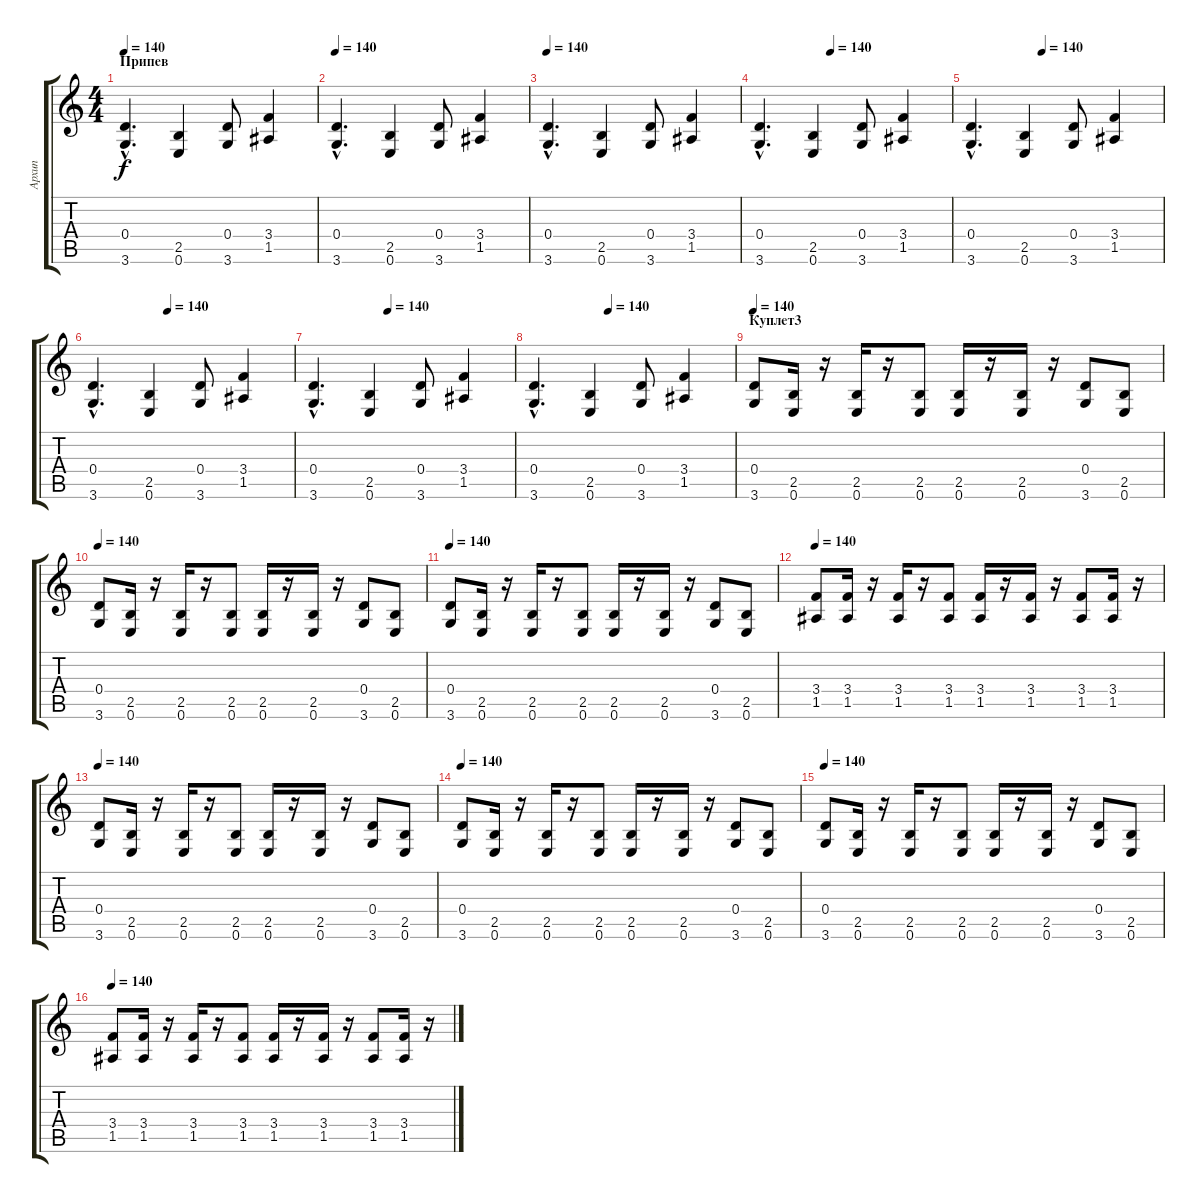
\track ("Архип" "Архип") {instrument distortionguitar}
\staff {score tabs}
\tuning (E4 B3 G3 D3 A2 E2) {hide}
\ts (4 4)
\section ("" "Припев")
\tempo 140
\clef g2
\ks c
(0.4{hac} 3.6{hac}).4{d dy f} (2.5 0.6).4 (0.4 3.6).8 (3.4 1.5).4 |
\tempo 140
(0.4{hac} 3.6{hac}).4{d} (2.5 0.6).4 (0.4 3.6).8 (3.4 1.5).4 |
\tempo 140
(0.4{hac} 3.6{hac}).4{d} (2.5 0.6).4 (0.4 3.6).8 (3.4 1.5).4 |
\tempo (140 0.375)
(0.4{hac} 3.6{hac}).4{d} (2.5 0.6).4 (0.4 3.6).8 (3.4 1.5).4 |
\tempo (140 0.375)
(0.4{hac} 3.6{hac}).4{d} (2.5 0.6).4 (0.4 3.6).8 (3.4 1.5).4 |
\tempo (140 0.375)
(0.4{hac} 3.6{hac}).4{d} (2.5 0.6).4 (0.4 3.6).8 (3.4 1.5).4 |
\tempo (140 0.375)
(0.4{hac} 3.6{hac}).4{d} (2.5 0.6).4 (0.4 3.6).8 (3.4 1.5).4 |
\tempo (140 0.375)
(0.4{hac} 3.6{hac}).4{d} (2.5 0.6).4 (0.4 3.6).8 (3.4 1.5).4 |
\section ("" "Куплет3")
\tempo 140
(0.4 3.6).8 (2.5 0.6).16 r.16 (2.5 0.6).16 r.16 (2.5 0.6).8 (2.5 0.6).16 r.16 (2.5 0.6).16 r.16 (0.4 3.6).8 (2.5 0.6).8 |
\tempo 140
(0.4 3.6).8 (2.5 0.6).16 r.16 (2.5 0.6).16 r.16 (2.5 0.6).8 (2.5 0.6).16 r.16 (2.5 0.6).16 r.16 (0.4 3.6).8 (2.5 0.6).8 |
\tempo 140
(0.4 3.6).8 (2.5 0.6).16 r.16 (2.5 0.6).16 r.16 (2.5 0.6).8 (2.5 0.6).16 r.16 (2.5 0.6).16 r.16 (0.4 3.6).8 (2.5 0.6).8 |
\tempo 140
(3.4 1.5).8 (3.4 1.5).16 r.16 (3.4 1.5).16 r.16 (3.4 1.5).8 (3.4 1.5).16 r.16 (3.4 1.5).16 r.16 (3.4 1.5).8 (3.4 1.5).16 r.16 |
\tempo 140
(0.4 3.6).8 (2.5 0.6).16 r.16 (2.5 0.6).16 r.16 (2.5 0.6).8 (2.5 0.6).16 r.16 (2.5 0.6).16 r.16 (0.4 3.6).8 (2.5 0.6).8 |
\tempo 140
(0.4 3.6).8 (2.5 0.6).16 r.16 (2.5 0.6).16 r.16 (2.5 0.6).8 (2.5 0.6).16 r.16 (2.5 0.6).16 r.16 (0.4 3.6).8 (2.5 0.6).8 |
\tempo 140
(0.4 3.6).8 (2.5 0.6).16 r.16 (2.5 0.6).16 r.16 (2.5 0.6).8 (2.5 0.6).16 r.16 (2.5 0.6).16 r.16 (0.4 3.6).8 (2.5 0.6).8 |
\tempo 140
(3.4 1.5).8 (3.4 1.5).16 r.16 (3.4 1.5).16 r.16 (3.4 1.5).8 (3.4 1.5).16 r.16 (3.4 1.5).16 r.16 (3.4 1.5).8 (3.4 1.5).16 r.16
